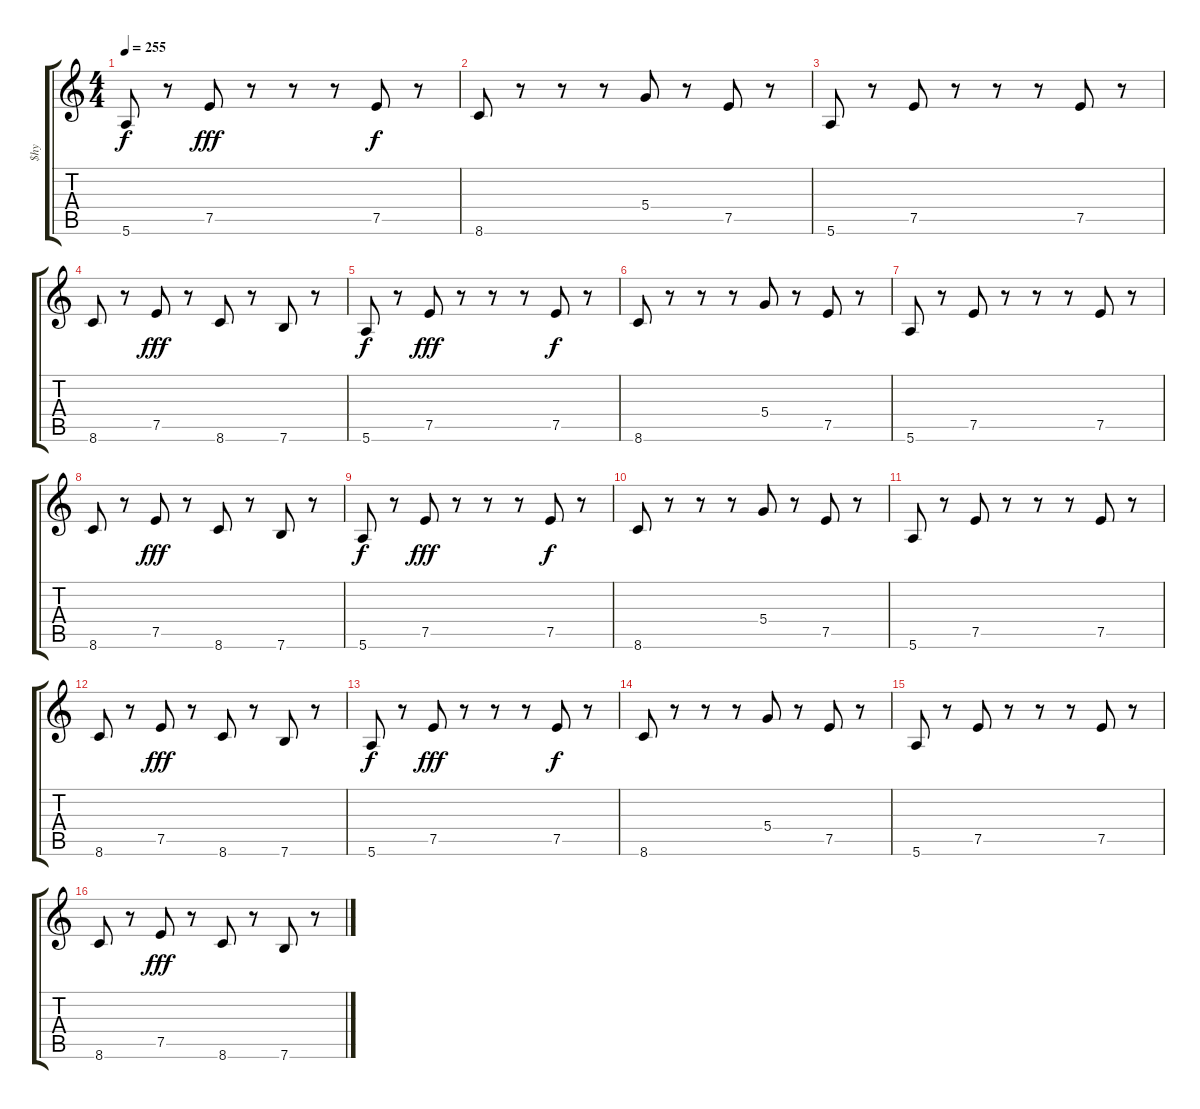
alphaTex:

\track ("$hy" "$hy") {instrument distortionguitar}
\staff {score tabs}
\tuning (E4 B3 G3 D3 A2 E2) {hide}
\ts (4 4)
\tempo 255
\clef g2
\ks c
5.6.8{dy f instrument distortionguitar} r.8 7.5.8{dy fff} r.8 r.8 r.8 7.5.8{dy f} r.8 |
8.6.8 r.8 r.8 r.8 5.4.8 r.8 7.5.8 r.8 |
5.6.8 r.8 7.5.8 r.8 r.8 r.8 7.5.8 r.8 |
8.6.8 r.8 7.5.8{dy fff} r.8 8.6.8 r.8 7.6.8 r.8 |
5.6.8{dy f} r.8 7.5.8{dy fff} r.8 r.8 r.8 7.5.8{dy f} r.8 |
8.6.8 r.8 r.8 r.8 5.4.8 r.8 7.5.8 r.8 |
5.6.8 r.8 7.5.8 r.8 r.8 r.8 7.5.8 r.8 |
8.6.8 r.8 7.5.8{dy fff} r.8 8.6.8 r.8 7.6.8 r.8 |
5.6.8{dy f} r.8 7.5.8{dy fff} r.8 r.8 r.8 7.5.8{dy f} r.8 |
8.6.8 r.8 r.8 r.8 5.4.8 r.8 7.5.8 r.8 |
5.6.8 r.8 7.5.8 r.8 r.8 r.8 7.5.8 r.8 |
8.6.8 r.8 7.5.8{dy fff} r.8 8.6.8 r.8 7.6.8 r.8 |
5.6.8{dy f} r.8 7.5.8{dy fff} r.8 r.8 r.8 7.5.8{dy f} r.8 |
8.6.8 r.8 r.8 r.8 5.4.8 r.8 7.5.8 r.8 |
5.6.8 r.8 7.5.8 r.8 r.8 r.8 7.5.8 r.8 |
8.6.8 r.8 7.5.8{dy fff} r.8 8.6.8 r.8 7.6.8 r.8
